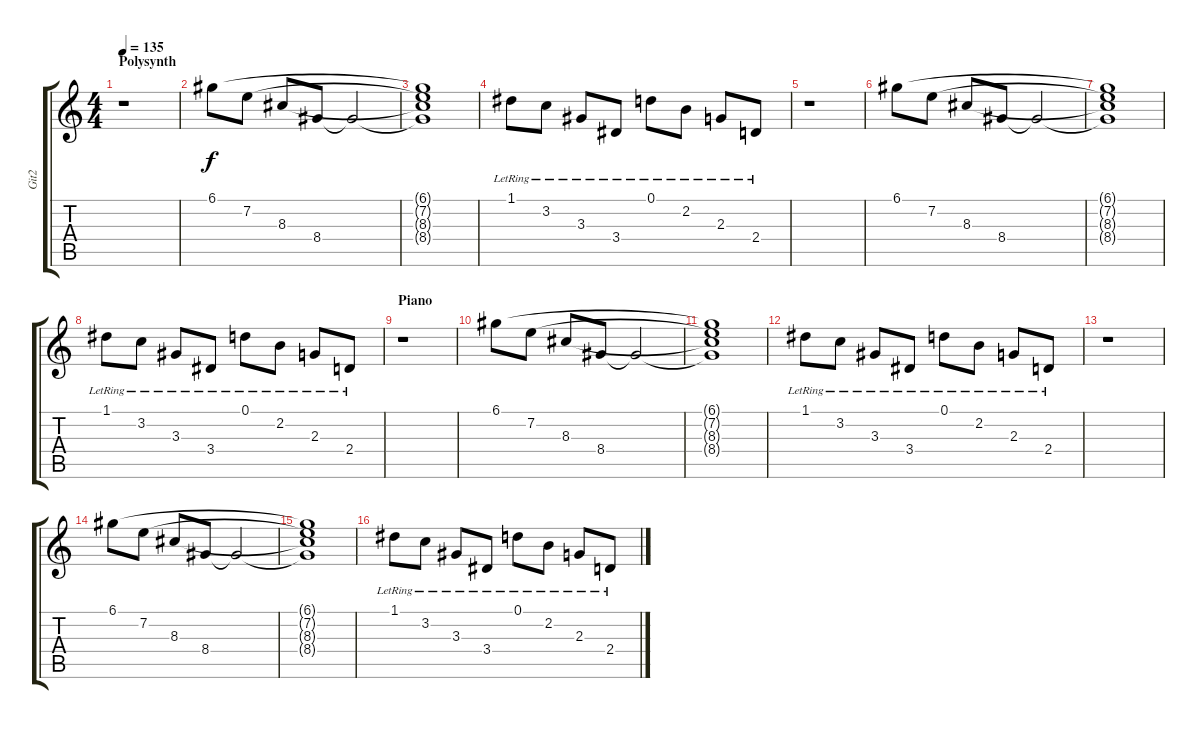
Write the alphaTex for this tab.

\track ("Git2" "Git2") {instrument overdrivenguitar}
\staff {score tabs}
\tuning (D4 A3 F3 C3 G2 C2) {hide}
\ts (4 4)
\section ("" "Polysynth")
\tempo 135
\clef g2
\ks c
r.1{dy f} |
6.1.8{volume 16 instrument acousticguitarsteel} 7.2.8 8.3.8 8.4.8 8.4{t}.2 |
(6.1{t} 7.2{t} 8.3{t} 8.4{t}).1 |
1.1{lr}.8 3.2{lr}.8 3.3{lr}.8 3.4{lr}.8 0.1{lr}.8 2.2{lr}.8 2.3{lr}.8 2.4{lr}.8 |
r.1 |
6.1.8{instrument acousticguitarsteel} 7.2.8 8.3.8 8.4.8 8.4{t}.2 |
(6.1{t} 7.2{t} 8.3{t} 8.4{t}).1 |
1.1{lr}.8 3.2{lr}.8 3.3{lr}.8 3.4{lr}.8 0.1{lr}.8 2.2{lr}.8 2.3{lr}.8 2.4{lr}.8 |
\section ("" "Piano")
r.1 |
6.1.8{volume 16 instrument acousticguitarsteel} 7.2.8 8.3.8 8.4.8 8.4{t}.2 |
(6.1{t} 7.2{t} 8.3{t} 8.4{t}).1 |
1.1{lr}.8 3.2{lr}.8 3.3{lr}.8 3.4{lr}.8 0.1{lr}.8 2.2{lr}.8 2.3{lr}.8 2.4{lr}.8 |
r.1 |
6.1.8{instrument acousticguitarsteel} 7.2.8 8.3.8 8.4.8 8.4{t}.2 |
(6.1{t} 7.2{t} 8.3{t} 8.4{t}).1 |
1.1{lr}.8 3.2{lr}.8 3.3{lr}.8 3.4{lr}.8 0.1{lr}.8 2.2{lr}.8 2.3{lr}.8 2.4{lr}.8
